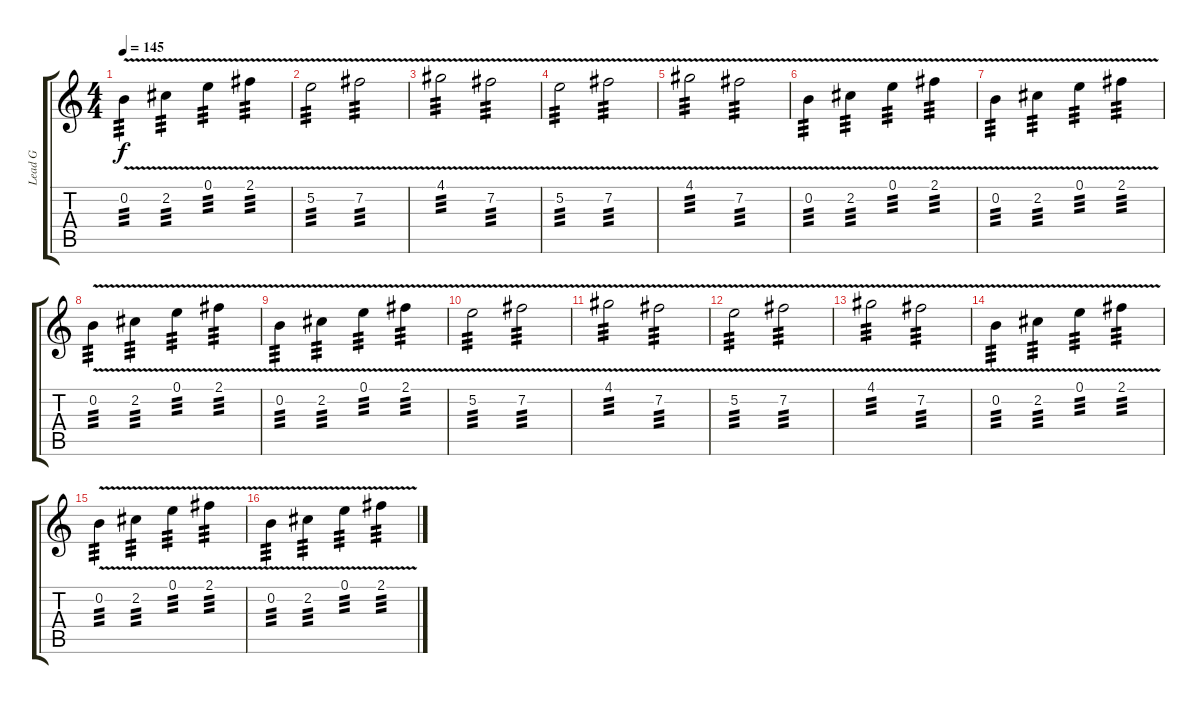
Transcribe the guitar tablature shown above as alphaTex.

\track ("Lead G" "Lead G") {instrument overdrivenguitar}
\staff {score tabs}
\tuning (E4 B3 G3 D3 A2 E2) {hide}
\ts (4 4)
\tempo 145
\clef g2
\ks c
0.2{v}.4{tp 3 dy f} 2.2{v}.4{tp 3} 0.1{v}.4{tp 3} 2.1{v}.4{tp 3} |
5.2{v}.2{tp 3} 7.2{v}.2{tp 3} |
4.1{v}.2{tp 3} 7.2{v}.2{tp 3} |
5.2{v}.2{tp 3} 7.2{v}.2{tp 3} |
4.1{v}.2{tp 3} 7.2{v}.2{tp 3} |
0.2{v}.4{tp 3} 2.2{v}.4{tp 3} 0.1{v}.4{tp 3} 2.1{v}.4{tp 3} |
0.2{v}.4{tp 3} 2.2{v}.4{tp 3} 0.1{v}.4{tp 3} 2.1{v}.4{tp 3} |
0.2{v}.4{tp 3} 2.2{v}.4{tp 3} 0.1{v}.4{tp 3} 2.1{v}.4{tp 3} |
0.2{v}.4{tp 3} 2.2{v}.4{tp 3} 0.1{v}.4{tp 3} 2.1{v}.4{tp 3} |
5.2{v}.2{tp 3 volume 16 balance 11} 7.2{v}.2{tp 3} |
4.1{v}.2{tp 3} 7.2{v}.2{tp 3} |
5.2{v}.2{tp 3} 7.2{v}.2{tp 3} |
4.1{v}.2{tp 3} 7.2{v}.2{tp 3} |
0.2{v}.4{tp 3} 2.2{v}.4{tp 3} 0.1{v}.4{tp 3} 2.1{v}.4{tp 3} |
0.2{v}.4{tp 3} 2.2{v}.4{tp 3} 0.1{v}.4{tp 3} 2.1{v}.4{tp 3} |
0.2{v}.4{tp 3} 2.2{v}.4{tp 3} 0.1{v}.4{tp 3} 2.1{v}.4{tp 3}
